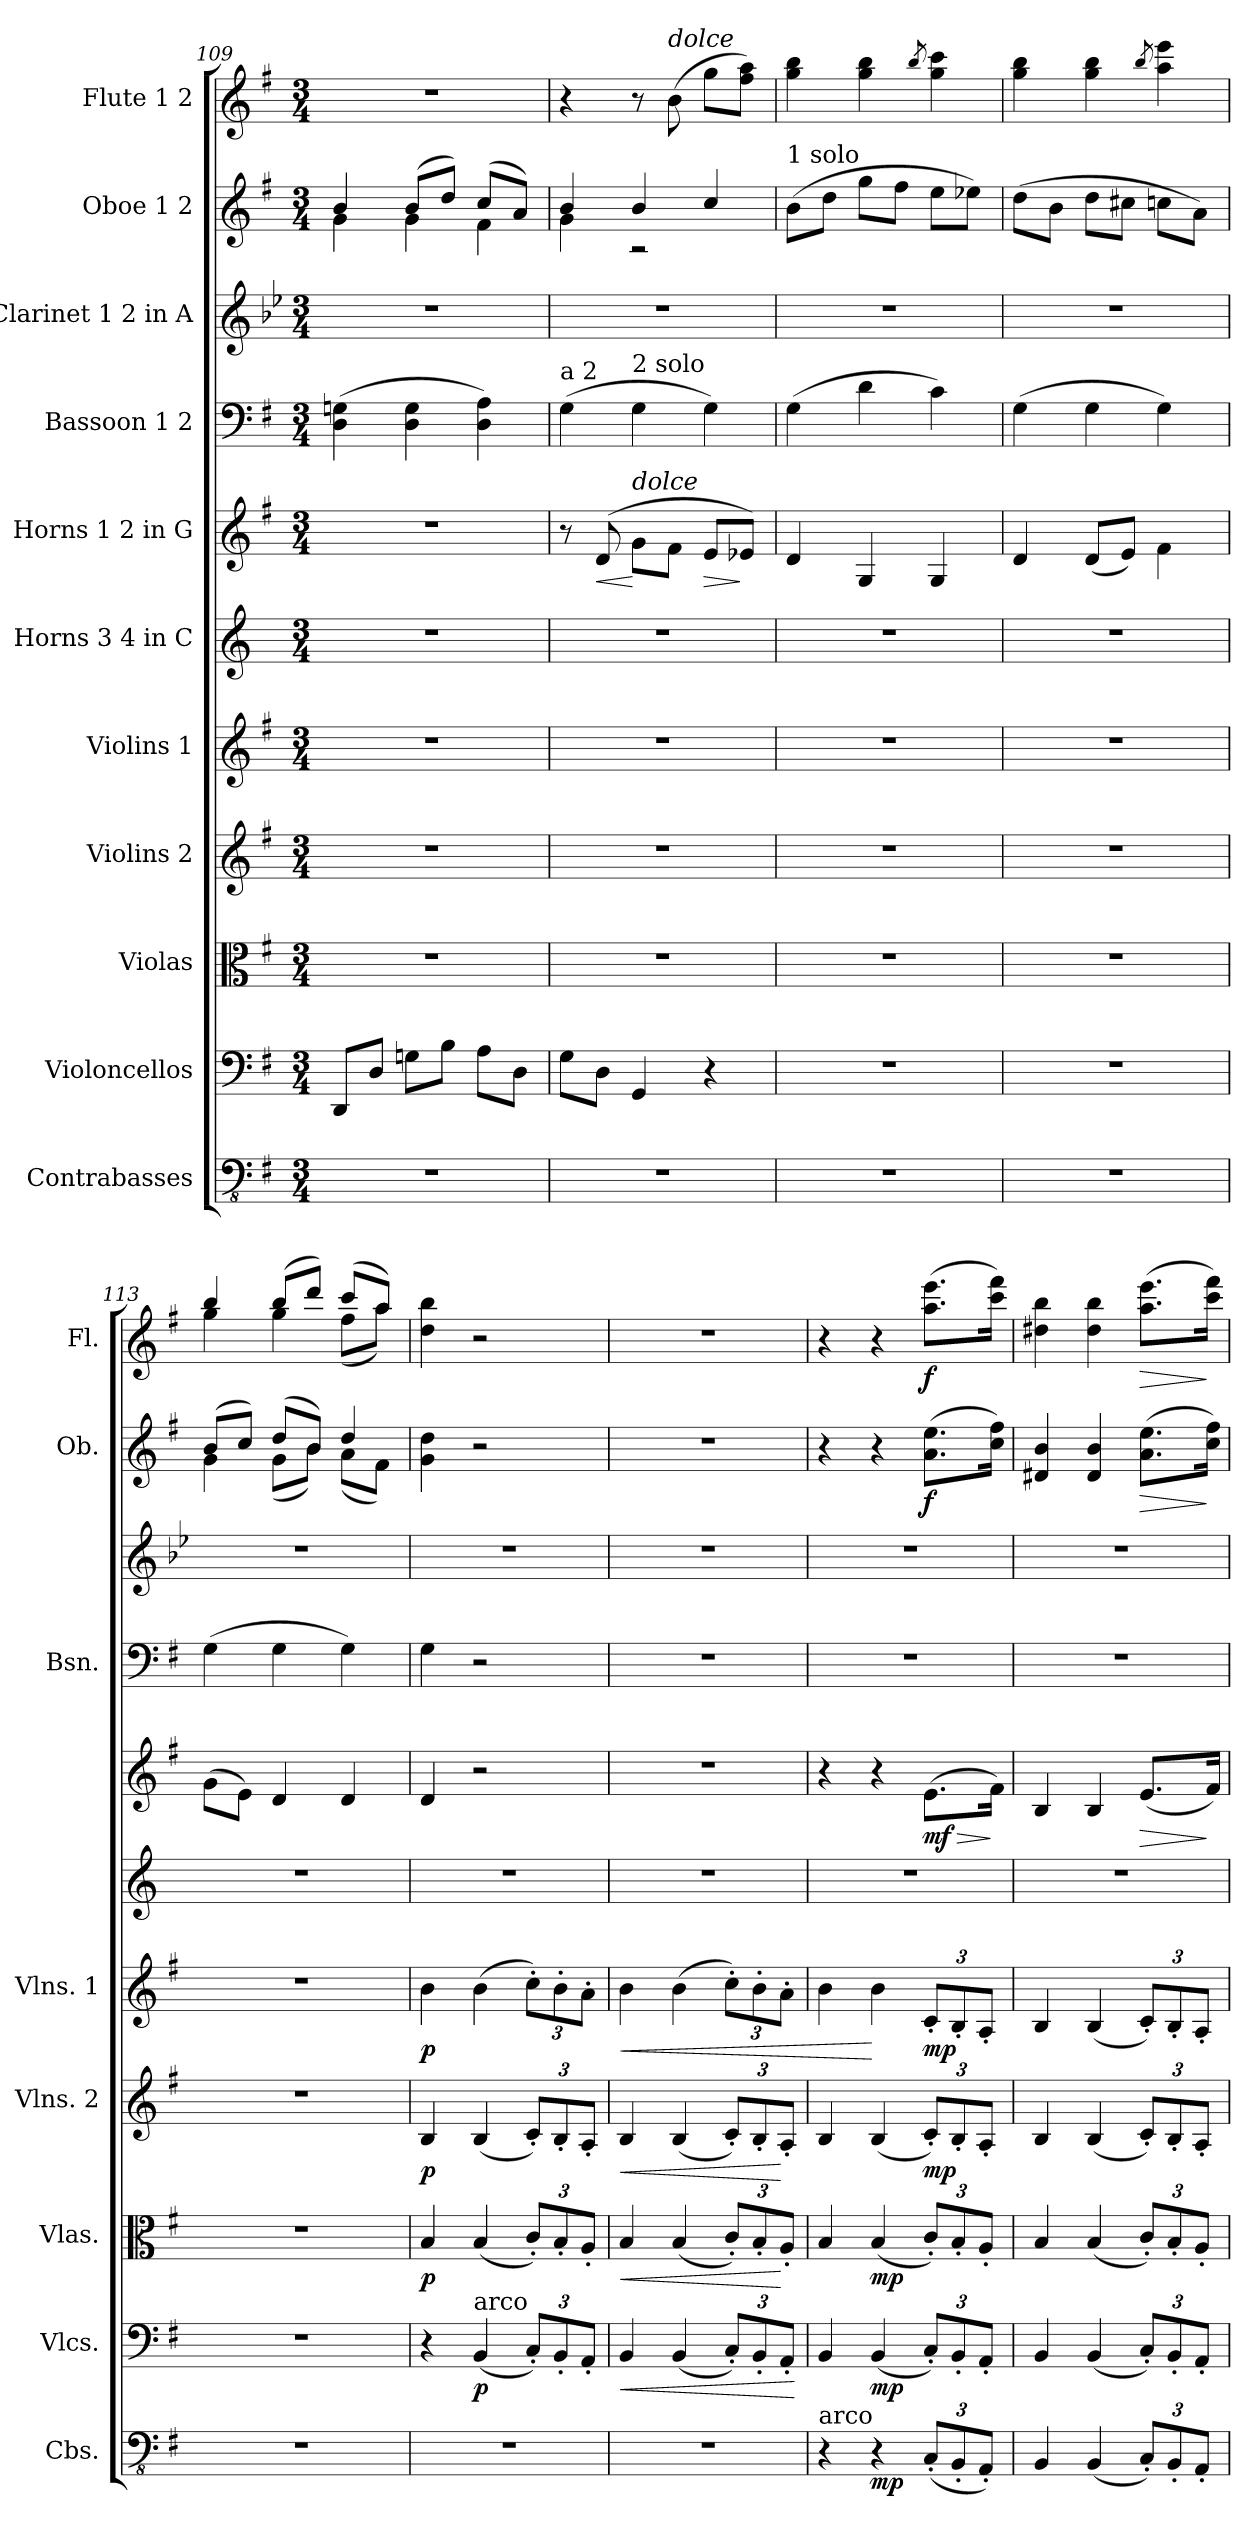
**kern	**dynam	**kern	**dynam	**kern	**dynam	**kern	**dynam	**kern	**dynam	**kern	**kern	**dynam	**kern	**kern	**kern	**dynam	**kern	**dynam
*part11	*part11	*part10	*part10	*part9	*part9	*part8	*part8	*part7	*part7	*part6	*part5	*part5	*part4	*part3	*part2	*part2	*part1	*part1
*staff11	*staff11	*staff10	*staff10	*staff9	*staff9	*staff8	*staff8	*staff7	*staff7	*staff6	*staff5	*staff5	*staff4	*staff3	*staff2	*staff2	*staff1	*staff1
*I"Contrabasses	*	*I"Violoncellos	*	*I"Violas	*	*I"Violins 2	*	*I"Violins 1	*	*I"Horns 3 4 in C	*I"Horns 1 2 in G	*	*I"Bassoon 1 2	*I"Clarinet 1 2 in A	*I"Oboe 1 2	*	*I"Flute 1 2	*
*I'Cbs.	*	*I'Vlcs.	*	*I'Vlas.	*	*I'Vlns. 2	*	*I'Vlns. 1	*	*	*	*	*I'Bsn.	*	*I'Ob.	*	*I'Fl.	*
*clefFv4	*	*clefF4	*	*clefC3	*	*clefG2	*	*clefG2	*	*clefG2	*clefG2	*	*clefF4	*clefG2	*clefG2	*	*clefG2	*
*	*	*	*	*	*	*	*	*	*	*ITrd7c12	*ITrd10c17	*	*	*ITrd2c3	*	*	*	*
*k[f#]	*	*k[f#]	*	*k[f#]	*	*k[f#]	*	*k[f#]	*	*k[]	*k[f#]	*	*k[f#]	*k[f#]	*k[f#]	*	*k[f#]	*
*M3/4	*	*M3/4	*	*M3/4	*	*M3/4	*	*M3/4	*	*M3/4	*M3/4	*	*M3/4	*M3/4	*M3/4	*	*M3/4	*
=109	=109	=109	=109	=109	=109	=109	=109	=109	=109	=109	=109	=109	=109	=109	=109	=109	=109	=109
*	*	*	*	*	*	*	*	*	*	*	*	*	*	*	*^	*	*	*
2.r	.	8DD/L	.	2.r	.	2.r	.	2.r	.	2.r	2.r	.	(>4D\ 4Gn\	2.r	4b/	4g\	.	2.r	.
.	.	8D/J	.	.	.	.	.	.	.	.	.	.	.	.	.	.	.	.	.
.	.	8Gn\L	.	.	.	.	.	.	.	.	.	.	4D\ 4G\	.	(>8b/L	4g\	.	.	.
.	.	8B\J	.	.	.	.	.	.	.	.	.	.	.	.	8dd/J)	.	.	.	.
.	.	8A\L	.	.	.	.	.	.	.	.	.	.	4D\ 4A\)	.	(>8cc/L	4f#\	.	.	.
.	.	8D\J	.	.	.	.	.	.	.	.	.	.	.	.	8a/J)	.	.	.	.
=110	=110	=110	=110	=110	=110	=110	=110	=110	=110	=110	=110	=110	=110	=110	=110	=110	=110	=110	=110
!	!	!	!	!	!	!	!	!	!	!	!	!	!LO:TX:a:t=a 2	!	!	!	!	!	!
2.r	.	8G\L	.	2.r	.	2.r	.	2.r	.	2.r	8r	.	(>4G\	2.r	4b/	4g\	.	4r	.
!	!	!	!	!	!	!	!	!	!	!	!	!LO:HP:b	!	!	!	!	!	!	!
.	.	8D\J	.	.	.	.	.	.	.	.	(>8D/	<	.	.	.	.	.	.	.
!	!	!	!	!	!	!	!	!	!	!	!	!	!LO:TX:a:t=2 solo	!	!	!	!	!	!
!	!	!	!	!	!	!	!	!	!	!	!LO:TX:a:i:t=dolce	!	!	!	!	!	!	!	!
.	.	4GG/	.	.	.	.	.	.	.	.	8G\L	[	4G\	.	4b/	2rA	.	8r	.
!	!	!	!	!	!	!	!	!	!	!	!	!	!	!	!	!	!	!LO:TX:a:i:t=dolce	!
.	.	.	.	.	.	.	.	.	.	.	8F#\J	.	.	.	.	.	.	(>8b\	.
!	!	!	!	!	!	!	!	!	!	!	!	!LO:HP:b	!	!	!	!	!	!	!
.	.	4r	.	.	.	.	.	.	.	.	8E/L	>	4G\)	.	4cc/	.	.	8gg\L	.
.	.	.	.	.	.	.	.	.	.	.	8E-X/J)	]	.	.	.	.	.	8ff#\ 8aa\J)	.
*	*	*	*	*	*	*	*	*	*	*	*	*	*	*	*v	*v	*	*	*
=111	=111	=111	=111	=111	=111	=111	=111	=111	=111	=111	=111	=111	=111	=111	=111	=111	=111	=111
!	!	!	!	!	!	!	!	!	!	!	!	!	!	!	!LO:TX:a:t=1 solo	!	!	!
2.r	.	2.r	.	2.r	.	2.r	.	2.r	.	2.r	4D/	.	(>4G\	2.r	(>8b\L	.	4gg\ 4bb\	.
.	.	.	.	.	.	.	.	.	.	.	.	.	.	.	8dd\J	.	.	.
.	.	.	.	.	.	.	.	.	.	.	4GG/	.	4d\	.	8gg\L	.	4gg\ 4bb\	.
.	.	.	.	.	.	.	.	.	.	.	.	.	.	.	8ff#\J	.	.	.
.	.	.	.	.	.	.	.	.	.	.	.	.	.	.	.	.	8qbb/	.
.	.	.	.	.	.	.	.	.	.	.	4GG/	.	4c\)	.	8ee\L	.	4gg\ 4ccc\	.
.	.	.	.	.	.	.	.	.	.	.	.	.	.	.	8ee-X\J)	.	.	.
!!LO:PB:g=z
=112	=112	=112	=112	=112	=112	=112	=112	=112	=112	=112	=112	=112	=112	=112	=112	=112	=112	=112
2.r	.	2.r	.	2.r	.	2.r	.	2.r	.	2.r	4D/	.	(>4G\	2.r	(>8dd\L	.	4gg\ 4bb\	.
.	.	.	.	.	.	.	.	.	.	.	.	.	.	.	8b\J	.	.	.
.	.	.	.	.	.	.	.	.	.	.	(<8D/L	.	4G\	.	8dd\L	.	4gg\ 4bb\	.
.	.	.	.	.	.	.	.	.	.	.	8E/J)	.	.	.	8cc#X\J	.	.	.
.	.	.	.	.	.	.	.	.	.	.	.	.	.	.	.	.	8qbb/	.
.	.	.	.	.	.	.	.	.	.	.	4F#\	.	4G\)	.	8ccn\L	.	4aa\ 4eee\	.
.	.	.	.	.	.	.	.	.	.	.	.	.	.	.	8a\J)	.	.	.
=113	=113	=113	=113	=113	=113	=113	=113	=113	=113	=113	=113	=113	=113	=113	=113	=113	=113	=113
*	*	*	*	*	*	*	*	*	*	*	*	*	*	*	*^	*	*^	*
2.r	.	2.r	.	2.r	.	2.r	.	2.r	.	2.r	(>8G\L	.	(>4G\	2.r	(>8b/L	4g\	.	4bb/	4gg\	.
.	.	.	.	.	.	.	.	.	.	.	8E\J)	.	.	.	8cc/J)	.	.	.	.	.
.	.	.	.	.	.	.	.	.	.	.	4D/	.	4G\	.	(>8dd/L	(<8g\L	.	(>8bb/L	4gg\	.
.	.	.	.	.	.	.	.	.	.	.	.	.	.	.	8b/J)	8b\J)	.	8ddd/J)	.	.
.	.	.	.	.	.	.	.	.	.	.	4D/	.	4G\)	.	4dd/	(<8a\L	.	(>8ccc/L	(<8ff#\L	.
.	.	.	.	.	.	.	.	.	.	.	.	.	.	.	.	8f#\J)	.	8aa/J)	8aa\J)	.
=114	=114	=114	=114	=114	=114	=114	=114	=114	=114	=114	=114	=114	=114	=114	=114	=114	=114	=114	=114	=114
!	!	!	!	!	!	!	!	!	!	!	!	!	!	!	!	!	!	!LO:TX:a:B:t=slower	!	!
!	!	!	!	!	!LO:DY:b	!	!LO:DY:b	!	!LO:DY:b	!	!	!	!	!	!	!	!	!	!	!
*	*	*	*	*	*	*	*	*	*	*	*	*	*	*	*v	*v	*	*	*	*
*	*	*	*	*	*	*	*	*	*	*	*	*	*	*	*	*	*v	*v	*
2.r	.	4r	.	4B/	p	4B/	p	4b\	p	2.r	4D/	.	4G\	2.r	4g\ 4dd\	.	4dd\ 4bb\	.
!	!	!LO:TX:a:t=arco	!	!	!	!	!	!	!	!	!	!	!	!	!	!	!	!
!	!	!	!LO:DY:b	!	!	!	!	!	!	!	!	!	!	!	!	!	!	!
.	.	(<4BB/	p	(<4B/	.	(<4B/	.	(>4b\	.	.	2r	.	2r	.	2r	.	2r	.
*	*	*Xbrackettup	*	*Xbrackettup	*	*Xbrackettup	*	*Xbrackettup	*	*	*	*	*	*	*	*	*	*
.	.	12C'/L)	.	12c'/L)	.	12c'/L)	.	12cc'\L)	.	.	.	.	.	.	.	.	.	.
.	.	12BB'/	.	12B'/	.	12B'/	.	12b'\	.	.	.	.	.	.	.	.	.	.
.	.	12AA'/J	.	12A'/J	.	12A'/J	.	12a'\J	.	.	.	.	.	.	.	.	.	.
=115	=115	=115	=115	=115	=115	=115	=115	=115	=115	=115	=115	=115	=115	=115	=115	=115	=115	=115
!	!	!	!LO:HP:b	!	!LO:HP:b	!	!LO:HP:b	!	!LO:HP:b	!	!	!	!	!	!	!	!	!
2.r	.	4BB/	<	4B/	<	4B/	<	4b\	<	2.r	2.r	.	2.r	2.r	2.r	.	2.r	.
.	.	(<4BB/	.	(<4B/	.	(<4B/	.	(>4b\	.	.	.	.	.	.	.	.	.	.
.	.	12C'/L)	.	12c'/L)	.	12c'/L)	.	12cc'\L)	.	.	.	.	.	.	.	.	.	.
.	.	12BB'/	.	12B'/	.	12B'/	.	12b'\	.	.	.	.	.	.	.	.	.	.
.	.	12AA'/J	.	12A'/J	[	12A'/J	[	12a'\J	.	.	.	.	.	.	.	.	.	.
.	.	.	[	.	.	.	.	.	.	.	.	.	.	.	.	.	.	.
=116	=116	=116	=116	=116	=116	=116	=116	=116	=116	=116	=116	=116	=116	=116	=116	=116	=116	=116
!LO:TX:a:t=arco	!	!	!	!	!	!	!	!	!	!	!	!	!	!	!	!	!	!
4r	.	4BB/	.	4B/	.	4B/	.	4b\	.	2.r	4r	.	2.r	2.r	4r	.	4r	.
!	!LO:DY:b	!	!LO:DY:b	!	!LO:DY:b	!	!	!	!	!	!	!	!	!	!	!	!	!
4r	mp	(<4BB/	mp	(<4B/	mp	(<4B/	.	4b\	[	.	4r	.	.	.	4r	.	4r	.
*Xbrackettup	*	*	*	*	*	*	*	*	*	*	*	*	*	*	*	*	*	*
!	!	!	!	!	!	!	!LO:DY:b	!	!LO:DY:b	!	!	!LO:HP:b	!	!	!	!	!	!
!	!	!	!	!	!	!	!	!	!	!	!	!LO:DY:n=1:b	!	!	!	!LO:DY:b	!	!LO:DY:b
(<12CC'/L	.	12C'/L)	.	12c'/L)	.	12c'/L)	mp	12c'/L	mp	.	(>8.E\L	> mf	.	.	(>8.a\ 8.ee\L	f	(>8.aa\ 8.eee\L	f
12BBB'/	.	12BB'/	.	12B'/	.	12B'/	.	12B'/	.	.	.	.	.	.	.	.	.	.
12AAA'/J)	.	12AA'/J	.	12A'/J	.	12A'/J	.	12A'/J	.	.	.	.	.	.	.	.	.	.
.	.	.	.	.	.	.	.	.	.	.	16F#\Jk)	]	.	.	16cc\ 16ff#\Jk)	.	16ccc\ 16fff#\Jk)	.
=117	=117	=117	=117	=117	=117	=117	=117	=117	=117	=117	=117	=117	=117	=117	=117	=117	=117	=117
4BBB/	.	4BB/	.	4B/	.	4B/	.	4B/	.	2.r	4BB/	.	2.r	2.r	4d#X/ 4b/	.	4dd#X\ 4bb\	.
(<4BBB/	.	(<4BB/	.	(<4B/	.	(<4B/	.	(<4B/	.	.	4BB/	.	.	.	4d#/ 4b/	.	4dd#\ 4bb\	.
!	!	!	!	!	!	!	!	!	!	!	!	!LO:HP:b	!	!	!	!LO:HP:b	!	!LO:HP:b
12CC'/L)	.	12C'/L)	.	12c'/L)	.	12c'/L)	.	12c'/L)	.	.	(<8.E/L	>	.	.	(>8.a\ 8.ee\L	>	(>8.aa\ 8.eee\L	>
12BBB'/	.	12BB'/	.	12B'/	.	12B'/	.	12B'/	.	.	.	.	.	.	.	.	.	.
12AAA'/J	.	12AA'/J	.	12A'/J	.	12A'/J	.	12A'/J	.	.	.	.	.	.	.	.	.	.
.	.	.	.	.	.	.	.	.	.	.	16F#/Jk)	]	.	.	16cc\ 16ff#\Jk)	]	16ccc\ 16fff#\Jk)	]
=	=	=	=	=	=	=	=	=	=	=	=	=	=	=	=	=	=	=
*-	*-	*-	*-	*-	*-	*-	*-	*-	*-	*-	*-	*-	*-	*-	*-	*-	*-	*-
